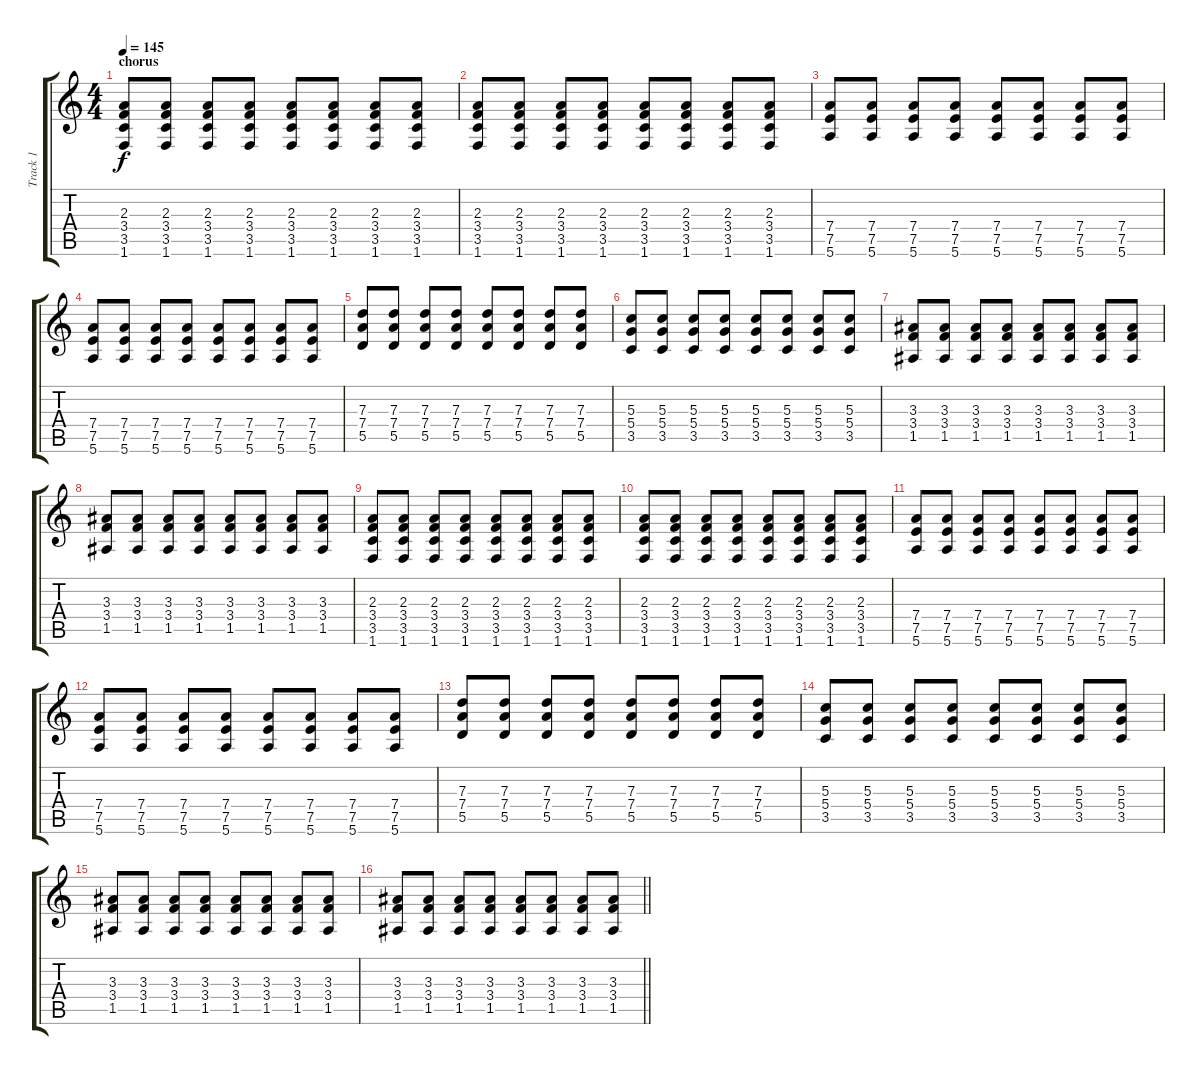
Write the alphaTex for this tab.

\track ("Track 1" "Track 1") {instrument electricguitarmuted}
\staff {score tabs}
\tuning (E4 B3 G3 D3 A2 E2) {hide}
\ts (4 4)
\section ("" "chorus ")
\tempo 145
\clef g2
\ks c
(2.3 3.4 3.5 1.6).8{dy f instrument acousticguitarsteel} (2.3 3.4 3.5 1.6).8 (2.3 3.4 3.5 1.6).8 (2.3 3.4 3.5 1.6).8 (2.3 3.4 3.5 1.6).8 (2.3 3.4 3.5 1.6).8 (2.3 3.4 3.5 1.6).8 (2.3 3.4 3.5 1.6).8 |
(2.3 3.4 3.5 1.6).8 (2.3 3.4 3.5 1.6).8 (2.3 3.4 3.5 1.6).8 (2.3 3.4 3.5 1.6).8 (2.3 3.4 3.5 1.6).8 (2.3 3.4 3.5 1.6).8 (2.3 3.4 3.5 1.6).8 (2.3 3.4 3.5 1.6).8 |
(7.4 7.5 5.6).8 (7.4 7.5 5.6).8 (7.4 7.5 5.6).8 (7.4 7.5 5.6).8 (7.4 7.5 5.6).8 (7.4 7.5 5.6).8 (7.4 7.5 5.6).8 (7.4 7.5 5.6).8 |
(7.4 7.5 5.6).8 (7.4 7.5 5.6).8 (7.4 7.5 5.6).8 (7.4 7.5 5.6).8 (7.4 7.5 5.6).8 (7.4 7.5 5.6).8 (7.4 7.5 5.6).8 (7.4 7.5 5.6).8 |
(7.3 7.4 5.5).8 (7.3 7.4 5.5).8 (7.3 7.4 5.5).8 (7.3 7.4 5.5).8 (7.3 7.4 5.5).8 (7.3 7.4 5.5).8 (7.3 7.4 5.5).8 (7.3 7.4 5.5).8 |
(5.3 5.4 3.5).8 (5.3 5.4 3.5).8 (5.3 5.4 3.5).8 (5.3 5.4 3.5).8 (5.3 5.4 3.5).8 (5.3 5.4 3.5).8 (5.3 5.4 3.5).8 (5.3 5.4 3.5).8 |
(3.3 3.4 1.5).8 (3.3 3.4 1.5).8 (3.3 3.4 1.5).8 (3.3 3.4 1.5).8 (3.3 3.4 1.5).8 (3.3 3.4 1.5).8 (3.3 3.4 1.5).8 (3.3 3.4 1.5).8 |
(3.3 3.4 1.5).8 (3.3 3.4 1.5).8 (3.3 3.4 1.5).8 (3.3 3.4 1.5).8 (3.3 3.4 1.5).8 (3.3 3.4 1.5).8 (3.3 3.4 1.5).8 (3.3 3.4 1.5).8 |
(2.3 3.4 3.5 1.6).8 (2.3 3.4 3.5 1.6).8 (2.3 3.4 3.5 1.6).8 (2.3 3.4 3.5 1.6).8 (2.3 3.4 3.5 1.6).8 (2.3 3.4 3.5 1.6).8 (2.3 3.4 3.5 1.6).8 (2.3 3.4 3.5 1.6).8 |
(2.3 3.4 3.5 1.6).8 (2.3 3.4 3.5 1.6).8 (2.3 3.4 3.5 1.6).8 (2.3 3.4 3.5 1.6).8 (2.3 3.4 3.5 1.6).8 (2.3 3.4 3.5 1.6).8 (2.3 3.4 3.5 1.6).8 (2.3 3.4 3.5 1.6).8 |
(7.4 7.5 5.6).8 (7.4 7.5 5.6).8 (7.4 7.5 5.6).8 (7.4 7.5 5.6).8 (7.4 7.5 5.6).8 (7.4 7.5 5.6).8 (7.4 7.5 5.6).8 (7.4 7.5 5.6).8 |
(7.4 7.5 5.6).8 (7.4 7.5 5.6).8 (7.4 7.5 5.6).8 (7.4 7.5 5.6).8 (7.4 7.5 5.6).8 (7.4 7.5 5.6).8 (7.4 7.5 5.6).8 (7.4 7.5 5.6).8 |
(7.3 7.4 5.5).8 (7.3 7.4 5.5).8 (7.3 7.4 5.5).8 (7.3 7.4 5.5).8 (7.3 7.4 5.5).8 (7.3 7.4 5.5).8 (7.3 7.4 5.5).8 (7.3 7.4 5.5).8 |
(5.3 5.4 3.5).8 (5.3 5.4 3.5).8 (5.3 5.4 3.5).8 (5.3 5.4 3.5).8 (5.3 5.4 3.5).8 (5.3 5.4 3.5).8 (5.3 5.4 3.5).8 (5.3 5.4 3.5).8 |
(3.3 3.4 1.5).8 (3.3 3.4 1.5).8 (3.3 3.4 1.5).8 (3.3 3.4 1.5).8 (3.3 3.4 1.5).8 (3.3 3.4 1.5).8 (3.3 3.4 1.5).8 (3.3 3.4 1.5).8 |
\barLineRight lightlight
(3.3 3.4 1.5).8 (3.3 3.4 1.5).8 (3.3 3.4 1.5).8 (3.3 3.4 1.5).8 (3.3 3.4 1.5).8 (3.3 3.4 1.5).8 (3.3 3.4 1.5).8 (3.3 3.4 1.5).8
